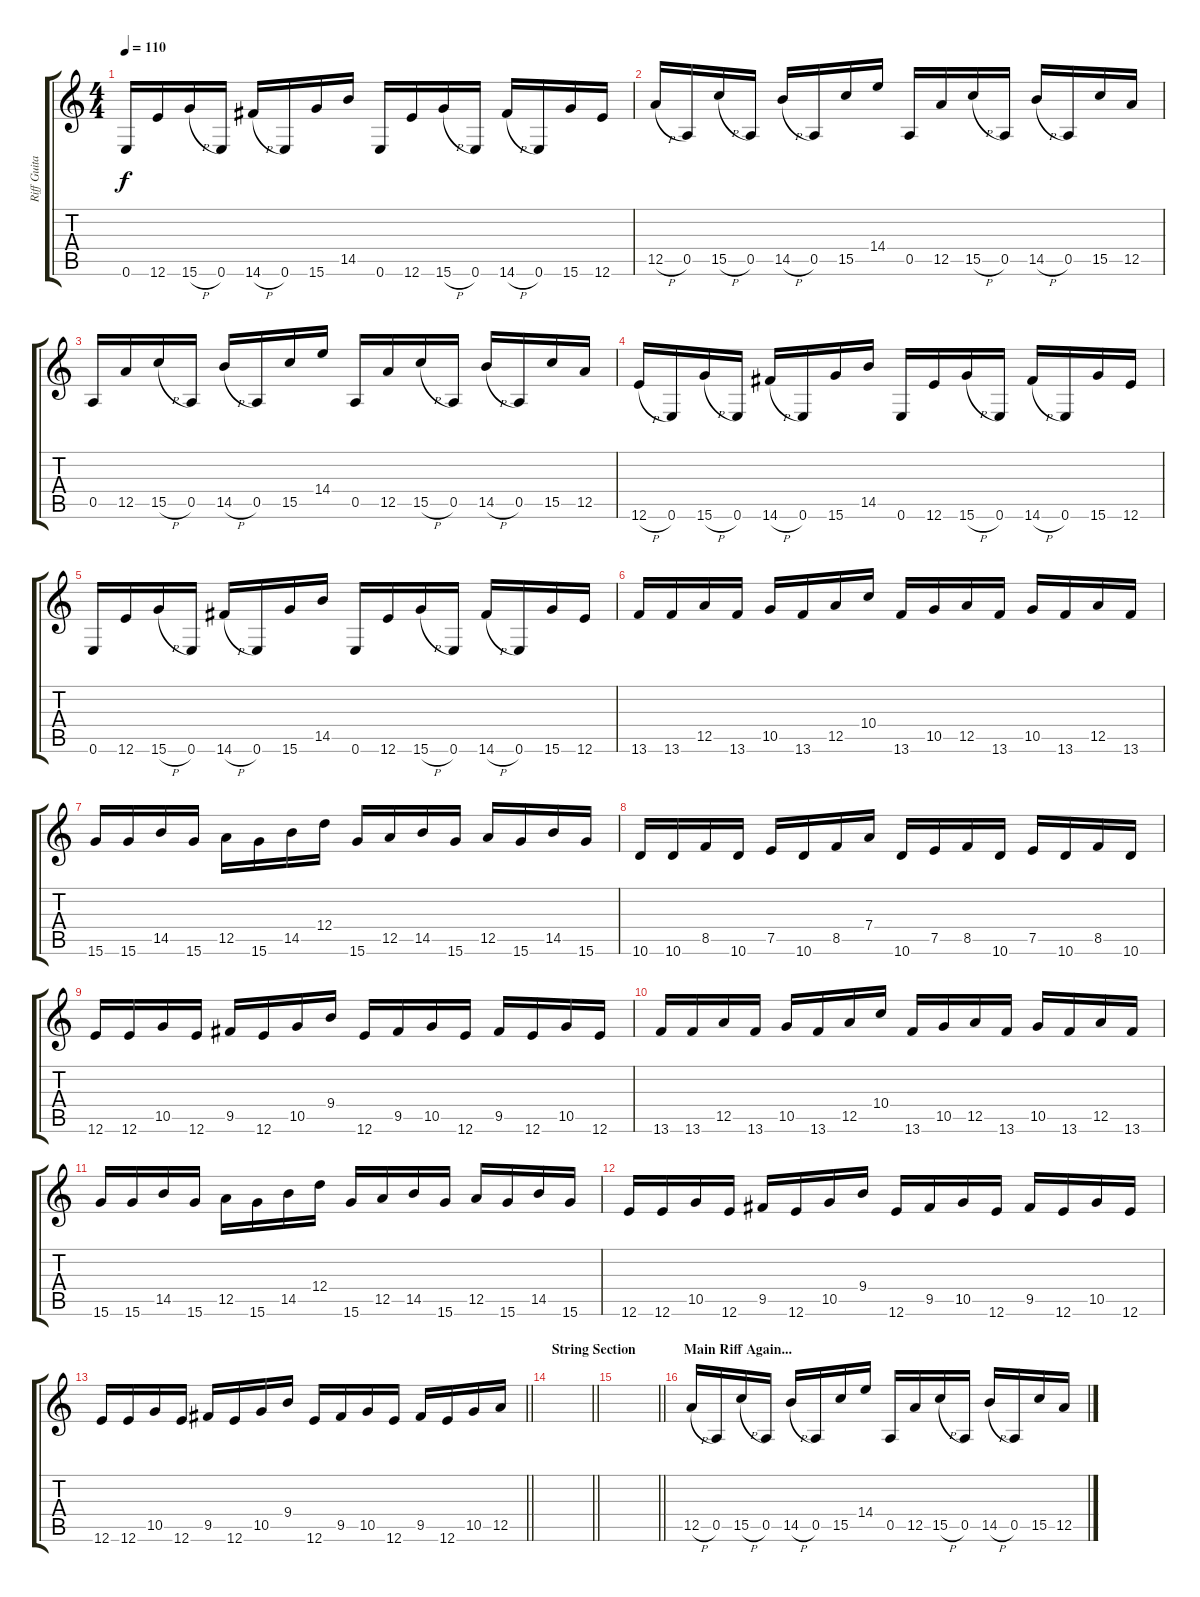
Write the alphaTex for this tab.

\track ("Riff Guitar" "Riff Guita") {instrument distortionguitar bank 255}
\staff {score tabs}
\tuning (E4 B3 G3 D3 A2 E2) {hide}
\ts (4 4)
\tempo 110
\clef g2
\ks c
0.6.16{dy f} 12.6.16 15.6{h}.16 0.6.16 14.6{h}.16 0.6.16 15.6.16 14.5.16 0.6.16 12.6.16 15.6{h}.16 0.6.16 14.6{h}.16 0.6.16 15.6.16 12.6.16 |
12.5{h}.16 0.5.16 15.5{h}.16 0.5.16 14.5{h}.16 0.5.16 15.5.16 14.4.16 0.5.16 12.5.16 15.5{h}.16 0.5.16 14.5{h}.16 0.5.16 15.5.16 12.5.16 |
0.5.16 12.5.16 15.5{h}.16 0.5.16 14.5{h}.16 0.5.16 15.5.16 14.4.16 0.5.16 12.5.16 15.5{h}.16 0.5.16 14.5{h}.16 0.5.16 15.5.16 12.5.16 |
12.6{h}.16 0.6.16 15.6{h}.16 0.6.16 14.6{h}.16 0.6.16 15.6.16 14.5.16 0.6.16 12.6.16 15.6{h}.16 0.6.16 14.6{h}.16 0.6.16 15.6.16 12.6.16 |
0.6.16 12.6.16 15.6{h}.16 0.6.16 14.6{h}.16 0.6.16 15.6.16 14.5.16 0.6.16 12.6.16 15.6{h}.16 0.6.16 14.6{h}.16 0.6.16 15.6.16 12.6.16 |
13.6.16 13.6.16 12.5.16 13.6.16 10.5.16 13.6.16 12.5.16 10.4.16 13.6.16 10.5.16 12.5.16 13.6.16 10.5.16 13.6.16 12.5.16 13.6.16 |
15.6.16 15.6.16 14.5.16 15.6.16 12.5.16 15.6.16 14.5.16 12.4.16 15.6.16 12.5.16 14.5.16 15.6.16 12.5.16 15.6.16 14.5.16 15.6.16 |
10.6.16 10.6.16 8.5.16 10.6.16 7.5.16 10.6.16 8.5.16 7.4.16 10.6.16 7.5.16 8.5.16 10.6.16 7.5.16 10.6.16 8.5.16 10.6.16 |
12.6.16 12.6.16 10.5.16 12.6.16 9.5.16 12.6.16 10.5.16 9.4.16 12.6.16 9.5.16 10.5.16 12.6.16 9.5.16 12.6.16 10.5.16 12.6.16 |
13.6.16 13.6.16 12.5.16 13.6.16 10.5.16 13.6.16 12.5.16 10.4.16 13.6.16 10.5.16 12.5.16 13.6.16 10.5.16 13.6.16 12.5.16 13.6.16 |
15.6.16 15.6.16 14.5.16 15.6.16 12.5.16 15.6.16 14.5.16 12.4.16 15.6.16 12.5.16 14.5.16 15.6.16 12.5.16 15.6.16 14.5.16 15.6.16 |
12.6.16 12.6.16 10.5.16 12.6.16 9.5.16 12.6.16 10.5.16 9.4.16 12.6.16 9.5.16 10.5.16 12.6.16 9.5.16 12.6.16 10.5.16 12.6.16 |
\barLineRight lightlight
12.6.16 12.6.16 10.5.16 12.6.16 9.5.16 12.6.16 10.5.16 9.4.16 12.6.16 9.5.16 10.5.16 12.6.16 9.5.16 12.6.16 10.5.16 12.5.16 |
\section ("" "String Section")
\barLineRight lightlight
|
\section ("" "")
\barLineRight lightlight
|
\section ("" "Main Riff Again...")
12.5{h}.16 0.5.16 15.5{h}.16 0.5.16 14.5{h}.16 0.5.16 15.5.16 14.4.16 0.5.16 12.5.16 15.5{h}.16 0.5.16 14.5{h}.16 0.5.16 15.5.16 12.5.16
